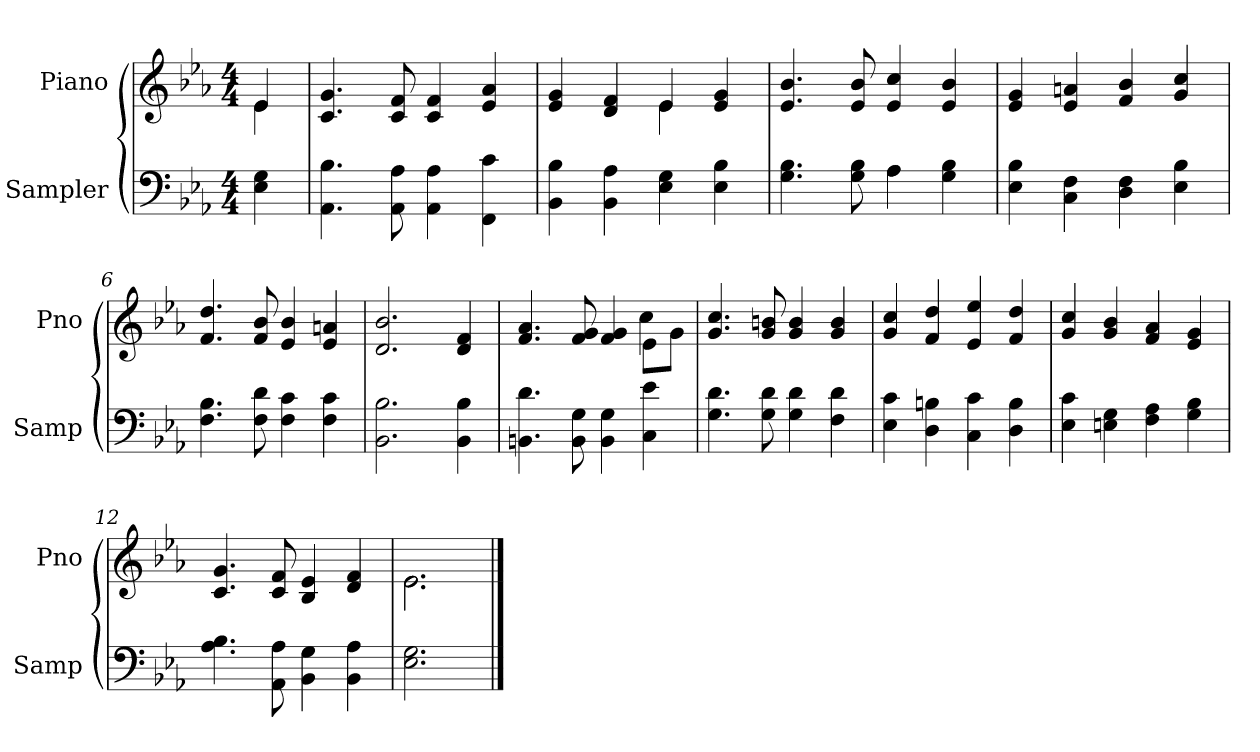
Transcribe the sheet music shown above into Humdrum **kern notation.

**kern	**kern
*part2	*part1
*staff2	*staff1
*I"Sampler	*I"Piano
*I'Samp	*I'Pno
*clefF4	*clefG2
*k[b-e-a-]	*k[b-e-a-]
*E-:	*E-:
*M4/4	*M4/4
=1	=1
*	*^
4E- 4G	4e-/	4e-
*	*v	*v
=2	=2
4.AA- 4.B-	4.c 4.g
8AA- 8A-	8c 8f
4AA- 4A-	4c 4f
4FF 4c	4e- 4a-
=3	=3
*	*^
4BB- 4B-	4e- 4g	2ryy
4BB- 4A-	4d 4f	.
4E- 4G	4e-/	4e-
4E- 4B-	4e- 4g	4ryy
*	*v	*v
=4	=4
*^	*
4.G 4.B-	2ryy	4.e- 4.b-
8G 8B-	.	8e- 8b-
4A-\	4A-	4e- 4cc
4G 4B-	4ryy	4e- 4b-
*v	*v	*
=5	=5
4E- 4B-	4e- 4g
4C 4F	4e- 4an
4D 4F	4f 4b-
4E- 4B-	4g 4cc
=6	=6
4.F 4.B-	4.f 4.dd
8F 8d	8f 8b-
4F 4c	4e- 4b-
4F 4c	4e- 4an
=7	=7
2.BB- 2.B-	2.d 2.b-
4BB- 4B-	4d 4f
=8	=8
*	*^
4.BBn 4.d	4.f 4.a-	2.ryy
8BB 8G	8f 8g	.
4BB 4G	4f 4g	.
4C 4e-	8e-\L	4cc
.	8g\J	.
*	*v	*v
=9	=9
4.G 4.d	4.g 4.cc
8G 8d	8g 8bn
4G 4d	4g 4b
4F 4d	4g 4b
=10	=10
4E- 4c	4g 4cc
4D 4Bn	4f 4dd
4C 4c	4e- 4ee-
4D 4B	4f 4dd
=11	=11
4E- 4c	4g 4cc
4En 4G	4g 4b-
4F 4A-	4f 4a-
4G 4B-	4e- 4g
=12	=12
4.A- 4.B-	4.c 4.g
8AA- 8A-	8c 8f
4BB- 4G	4B- 4e-
4BB- 4A-	4d 4f
=13	=13
*	*^
2.E- 2.G	2.e-\	2.e-
*	*v	*v
==	==
*-	*-
